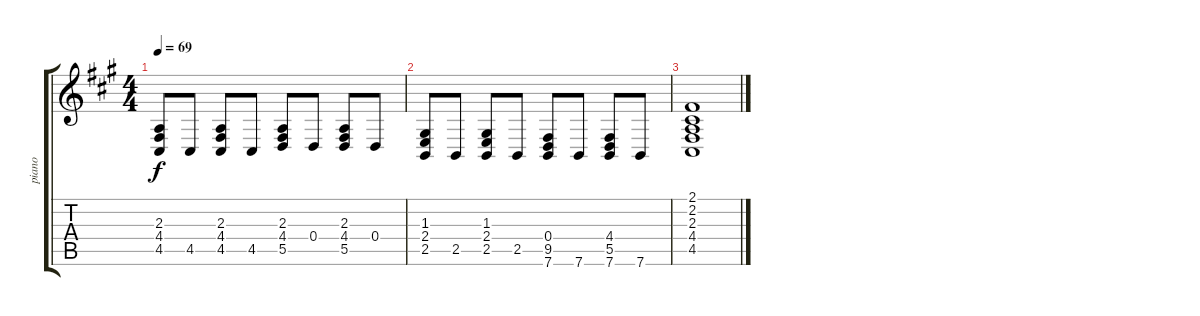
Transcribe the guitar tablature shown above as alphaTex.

\track ("piano" "piano") {instrument brightacousticpiano}
\staff {score tabs}
\tuning (E4 B3 G3 D3 A2 E2) {hide}
\ts (4 4)
\tempo 69
\clef g2
\ks f#minor
(2.3 4.4 4.5).8{dy f} 4.5.8 (2.3 4.4 4.5).8 4.5.8 (2.3 4.4 5.5).8 0.4.8 (2.3 4.4 5.5).8 0.4.8 |
(1.3 2.4 2.5).8 2.5.8 (1.3 2.4 2.5).8 2.5.8 (0.4 9.5 7.6).8 7.6.8 (4.4 5.5 7.6).8 7.6.8 |
(2.1 2.2 2.3 4.4 4.5).1
